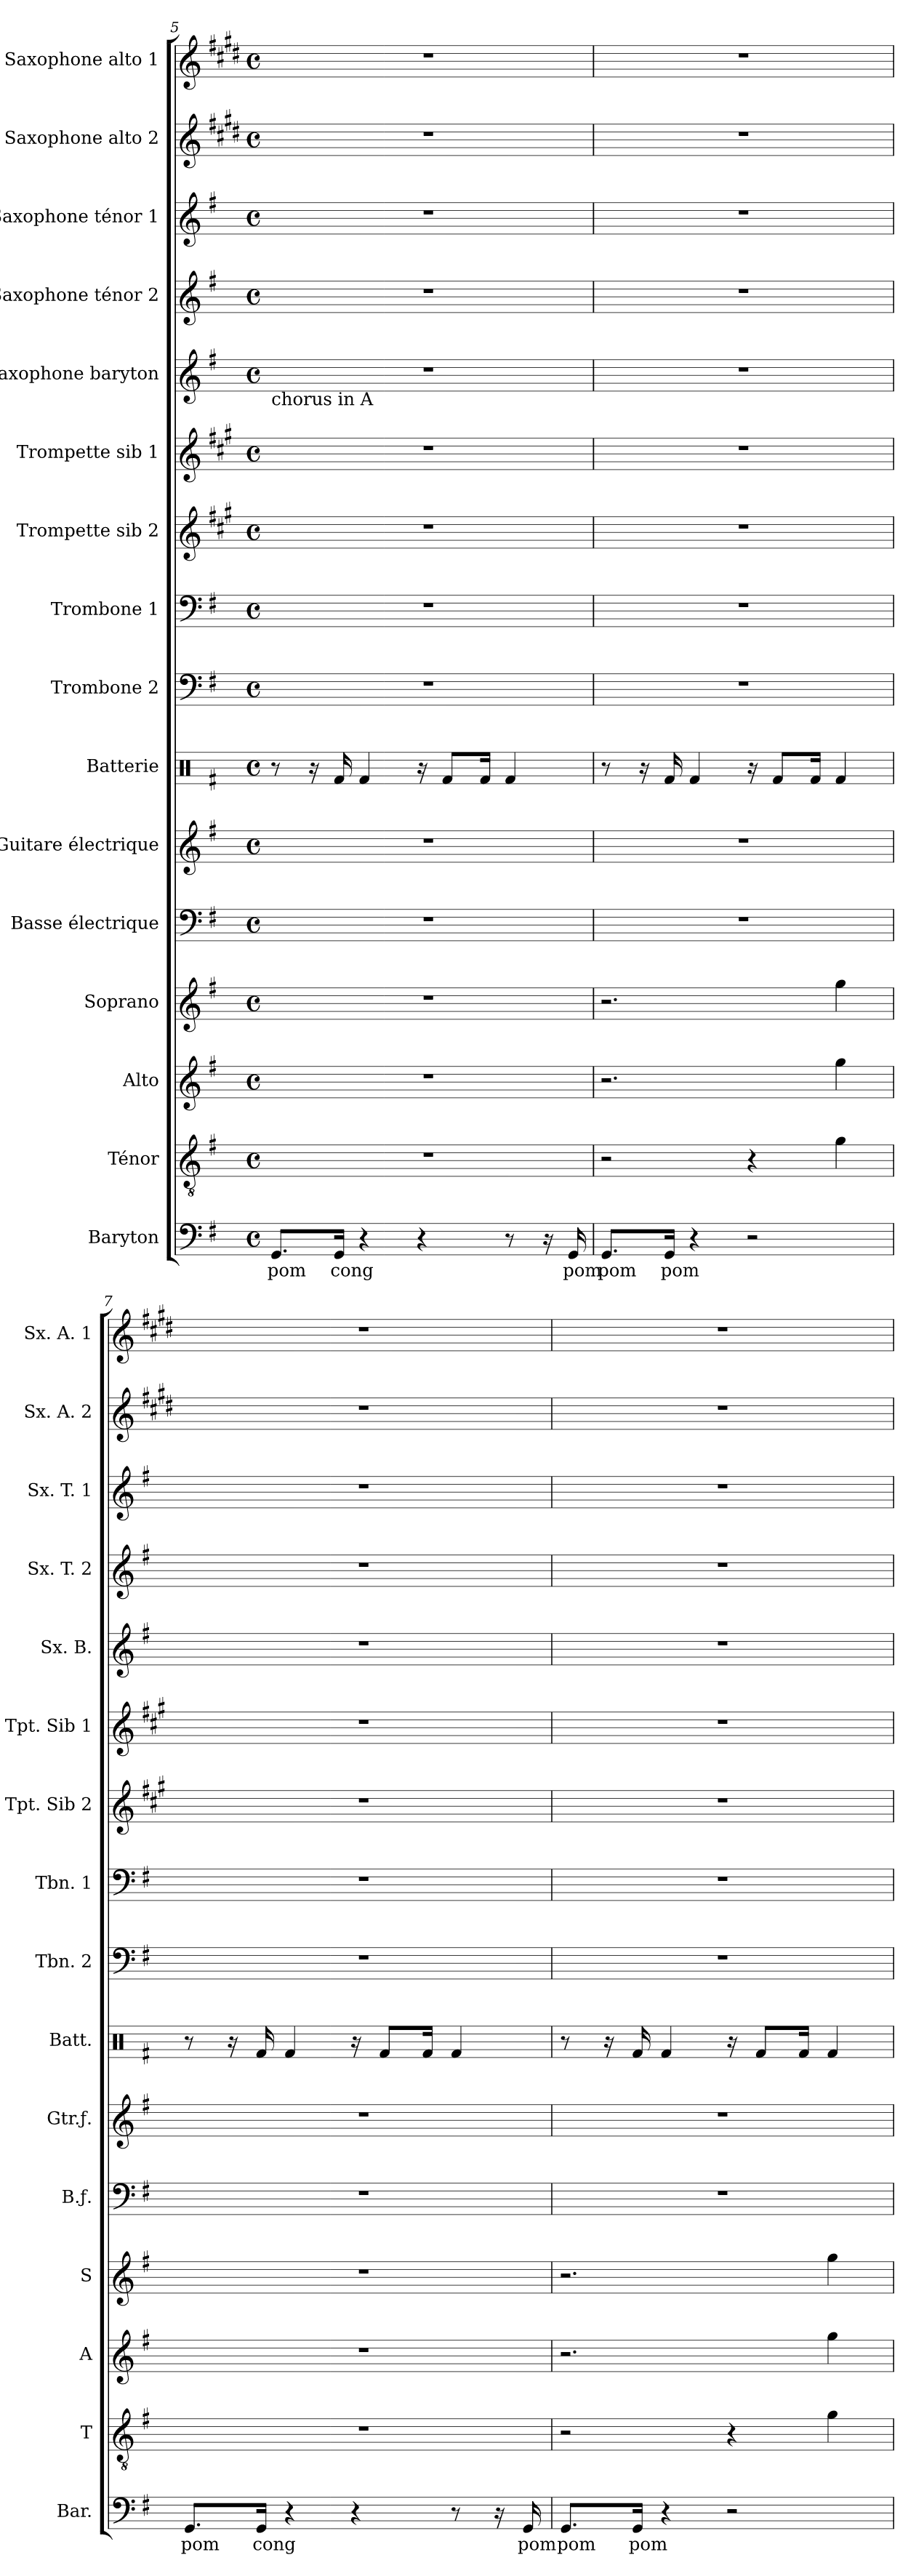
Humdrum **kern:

**kern	**text	**kern	**kern	**kern	**kern	**kern	**kern	**kern	**kern	**kern	**kern	**kern	**kern	**kern	**kern	**kern
*part16	*part16	*part15	*part14	*part13	*part12	*part11	*part10	*part9	*part8	*part7	*part6	*part5	*part4	*part3	*part2	*part1
*staff16	*staff16	*staff15	*staff14	*staff13	*staff12	*staff11	*staff10	*staff9	*staff8	*staff7	*staff6	*staff5	*staff4	*staff3	*staff2	*staff1
*I"Baryton	*	*I"Ténor	*I"Alto	*I"Soprano	*I"Basse électrique	*I"Guitare électrique	*I"Batterie	*I"Trombone 2	*I"Trombone 1	*I"Trompette sib 2	*I"Trompette sib 1	*I"Saxophone baryton	*I"Saxophone ténor 2	*I"Saxophone ténor 1	*I"Saxophone alto 2	*I"Saxophone alto 1
*I'Bar.	*	*I'T	*I'A	*I'S	*I'B.ƒ.	*I'Gtr.ƒ.	*I'Batt.	*I'Tbn. 2	*I'Tbn. 1	*I'Tpt. Sib 2	*I'Tpt. Sib 1	*I'Sx. B.	*I'Sx. T. 2	*I'Sx. T. 1	*I'Sx. A. 2	*I'Sx. A. 1
!!LO:PB:g=z
*clefF4	*	*clefGv2	*clefG2	*clefG2	*clefF4	*clefG2	*clefX	*clefF4	*clefF4	*clefG2	*clefG2	*clefG2	*clefG2	*clefG2	*clefG2	*clefG2
*	*	*	*	*	*ITrd7c12	*ITrd7c12	*	*	*	*ITrd1c2	*ITrd1c2	*ITrd12c21	*ITrd8c14	*ITrd8c14	*ITrd5c9	*ITrd5c9
*k[f#]	*	*k[f#]	*k[f#]	*k[f#]	*k[f#]	*k[f#]	*k[f#]	*k[f#]	*k[f#]	*k[f#]	*k[f#]	*k[f#]	*k[f#]	*k[f#]	*k[f#]	*k[f#]
*G:	*	*G:	*G:	*G:	*G:	*G:	*G:	*G:	*G:	*G:	*G:	*G:	*G:	*G:	*G:	*G:
*M4/4	*	*M4/4	*M4/4	*M4/4	*M4/4	*M4/4	*M4/4	*M4/4	*M4/4	*M4/4	*M4/4	*M4/4	*M4/4	*M4/4	*M4/4	*M4/4
*met(c)	*	*met(c)	*met(c)	*met(c)	*met(c)	*met(c)	*met(c)	*met(c)	*met(c)	*met(c)	*met(c)	*met(c)	*met(c)	*met(c)	*met(c)	*met(c)
=5	=5	=5	=5	=5	=5	=5	=5	=5	=5	=5	=5	=5	=5	=5	=5	=5
!	!	!	!	!	!	!	!	!	!	!	!	!LO:TX:b:t=chorus in A	!	!	!	!
!	!LO:LY:b	!	!	!	!	!	!	!	!	!	!	!	!	!	!	!
8.GG/L	pom	1r	1r	1r	1r	1r	8r	1r	1r	1r	1r	1r	1r	1r	1r	1r
.	.	.	.	.	.	.	16r	.	.	.	.	.	.	.	.	.
!	!LO:LY:b	!	!	!	!	!	!	!	!	!	!	!	!	!	!	!
16GG/Jk	cong	.	.	.	.	.	16Rf/	.	.	.	.	.	.	.	.	.
4r	.	.	.	.	.	.	4Rf/	.	.	.	.	.	.	.	.	.
4r	.	.	.	.	.	.	16r	.	.	.	.	.	.	.	.	.
.	.	.	.	.	.	.	8Rf/L	.	.	.	.	.	.	.	.	.
.	.	.	.	.	.	.	16Rf/Jk	.	.	.	.	.	.	.	.	.
8r	.	.	.	.	.	.	4Rf/	.	.	.	.	.	.	.	.	.
16r	.	.	.	.	.	.	.	.	.	.	.	.	.	.	.	.
!	!LO:LY:b	!	!	!	!	!	!	!	!	!	!	!	!	!	!	!
16GG/	pom	.	.	.	.	.	.	.	.	.	.	.	.	.	.	.
=6	=6	=6	=6	=6	=6	=6	=6	=6	=6	=6	=6	=6	=6	=6	=6	=6
!	!LO:LY:b	!	!	!	!	!	!	!	!	!	!	!	!	!	!	!
8.GG/L	pom	2r	2.r	2.r	1r	1r	8r	1r	1r	1r	1r	1r	1r	1r	1r	1r
.	.	.	.	.	.	.	16r	.	.	.	.	.	.	.	.	.
!	!LO:LY:b	!	!	!	!	!	!	!	!	!	!	!	!	!	!	!
16GG/Jk	pom	.	.	.	.	.	16Rf/	.	.	.	.	.	.	.	.	.
4r	.	.	.	.	.	.	4Rf/	.	.	.	.	.	.	.	.	.
2r	.	4r	.	.	.	.	16r	.	.	.	.	.	.	.	.	.
.	.	.	.	.	.	.	8Rf/L	.	.	.	.	.	.	.	.	.
.	.	.	.	.	.	.	16Rf/Jk	.	.	.	.	.	.	.	.	.
.	.	4g\	4gg\	4gg\	.	.	4Rf/	.	.	.	.	.	.	.	.	.
=7	=7	=7	=7	=7	=7	=7	=7	=7	=7	=7	=7	=7	=7	=7	=7	=7
!	!LO:LY:b	!	!	!	!	!	!	!	!	!	!	!	!	!	!	!
8.GG/L	pom	1r	1r	1r	1r	1r	8r	1r	1r	1r	1r	1r	1r	1r	1r	1r
.	.	.	.	.	.	.	16r	.	.	.	.	.	.	.	.	.
!	!LO:LY:b	!	!	!	!	!	!	!	!	!	!	!	!	!	!	!
16GG/Jk	cong	.	.	.	.	.	16Rf/	.	.	.	.	.	.	.	.	.
4r	.	.	.	.	.	.	4Rf/	.	.	.	.	.	.	.	.	.
4r	.	.	.	.	.	.	16r	.	.	.	.	.	.	.	.	.
.	.	.	.	.	.	.	8Rf/L	.	.	.	.	.	.	.	.	.
.	.	.	.	.	.	.	16Rf/Jk	.	.	.	.	.	.	.	.	.
8r	.	.	.	.	.	.	4Rf/	.	.	.	.	.	.	.	.	.
16r	.	.	.	.	.	.	.	.	.	.	.	.	.	.	.	.
!	!LO:LY:b	!	!	!	!	!	!	!	!	!	!	!	!	!	!	!
16GG/	pom	.	.	.	.	.	.	.	.	.	.	.	.	.	.	.
=8	=8	=8	=8	=8	=8	=8	=8	=8	=8	=8	=8	=8	=8	=8	=8	=8
!	!LO:LY:b	!	!	!	!	!	!	!	!	!	!	!	!	!	!	!
8.GG/L	pom	2r	2.r	2.r	1r	1r	8r	1r	1r	1r	1r	1r	1r	1r	1r	1r
.	.	.	.	.	.	.	16r	.	.	.	.	.	.	.	.	.
!	!LO:LY:b	!	!	!	!	!	!	!	!	!	!	!	!	!	!	!
16GG/Jk	pom	.	.	.	.	.	16Rf/	.	.	.	.	.	.	.	.	.
4r	.	.	.	.	.	.	4Rf/	.	.	.	.	.	.	.	.	.
2r	.	4r	.	.	.	.	16r	.	.	.	.	.	.	.	.	.
.	.	.	.	.	.	.	8Rf/L	.	.	.	.	.	.	.	.	.
.	.	.	.	.	.	.	16Rf/Jk	.	.	.	.	.	.	.	.	.
.	.	4g\	4gg\	4gg\	.	.	4Rf/	.	.	.	.	.	.	.	.	.
=	=	=	=	=	=	=	=	=	=	=	=	=	=	=	=	=
*-	*-	*-	*-	*-	*-	*-	*-	*-	*-	*-	*-	*-	*-	*-	*-	*-
